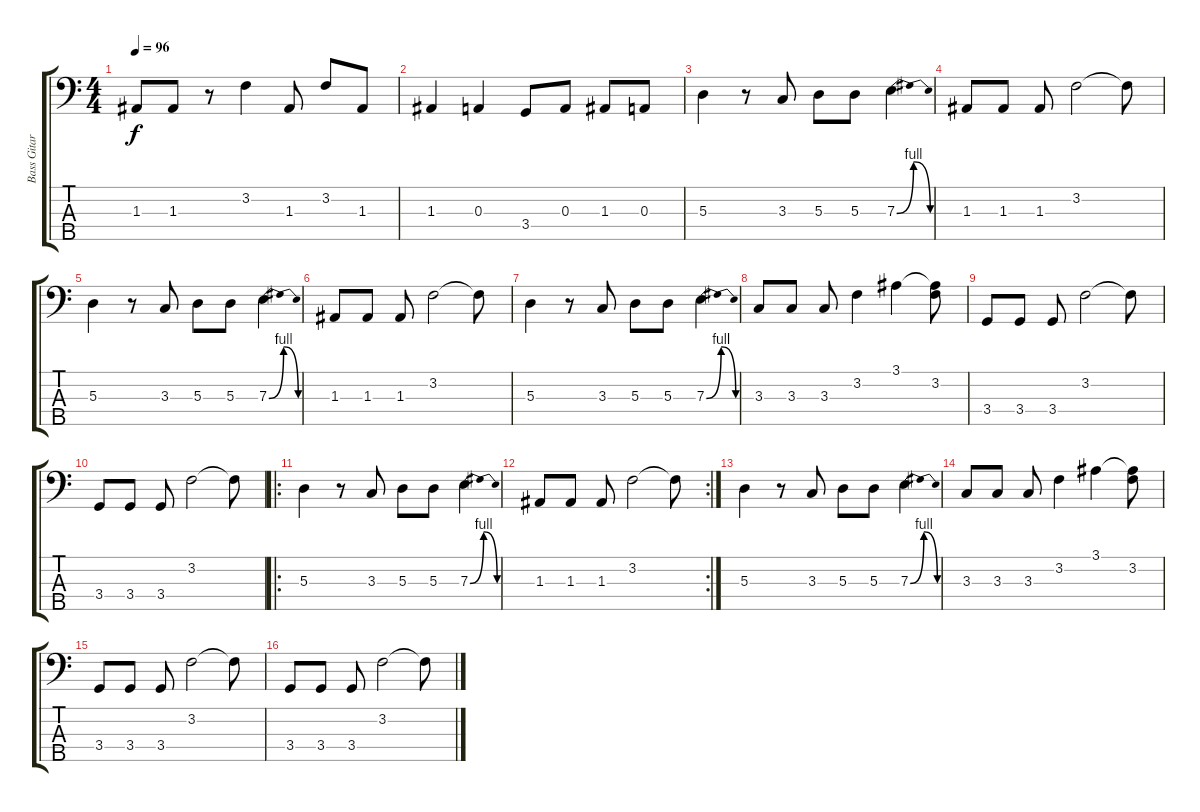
\track ("Bass Gitar" "Bass Gitar") {instrument electricbassfinger}
\staff {score tabs}
\tuning (G2 D2 A1 E1 B0) {hide}
\ts (4 4)
\tempo 96
\clef f4
\ks c
1.3.8{dy f} 1.3.8 r.8 3.2.4 1.3.8 3.2.8 1.3.8 |
1.3.4 0.3.4 3.4.8 0.3.8 1.3.8 0.3.8 |
5.3.4 r.8 3.3.8 5.3.8 5.3.8 7.3{be (bendrelease 0 0 30 4 30 4 60 0)}.4 |
1.3.8 1.3.8 1.3.8 3.2.2 3.2{t}.8 |
5.3.4 r.8 3.3.8 5.3.8 5.3.8 7.3{be (bendrelease 0 0 30 4 30 4 60 0)}.4 |
1.3.8 1.3.8 1.3.8 3.2.2 3.2{t}.8 |
5.3.4 r.8 3.3.8 5.3.8 5.3.8 7.3{be (bendrelease 0 0 30 4 30 4 60 0)}.4 |
3.3.8 3.3.8 3.3.8 3.2.4 3.1.4 (3.1{t} 3.2).8 |
3.4.8 3.4.8 3.4.8 3.2.2 3.2{t}.8 |
3.4.8 3.4.8 3.4.8 3.2.2 3.2{t}.8 |
\ro
5.3.4 r.8 3.3.8 5.3.8 5.3.8 7.3{be (bendrelease 0 0 30 4 30 4 60 0)}.4 |
\rc 2
1.3.8 1.3.8 1.3.8 3.2.2 3.2{t}.8 |
5.3.4 r.8 3.3.8 5.3.8 5.3.8 7.3{be (bendrelease 0 0 30 4 30 4 60 0)}.4 |
3.3.8 3.3.8 3.3.8 3.2.4 3.1.4 (3.1{t} 3.2).8 |
3.4.8 3.4.8 3.4.8 3.2.2 3.2{t}.8 |
3.4.8 3.4.8 3.4.8 3.2.2 3.2{t}.8
